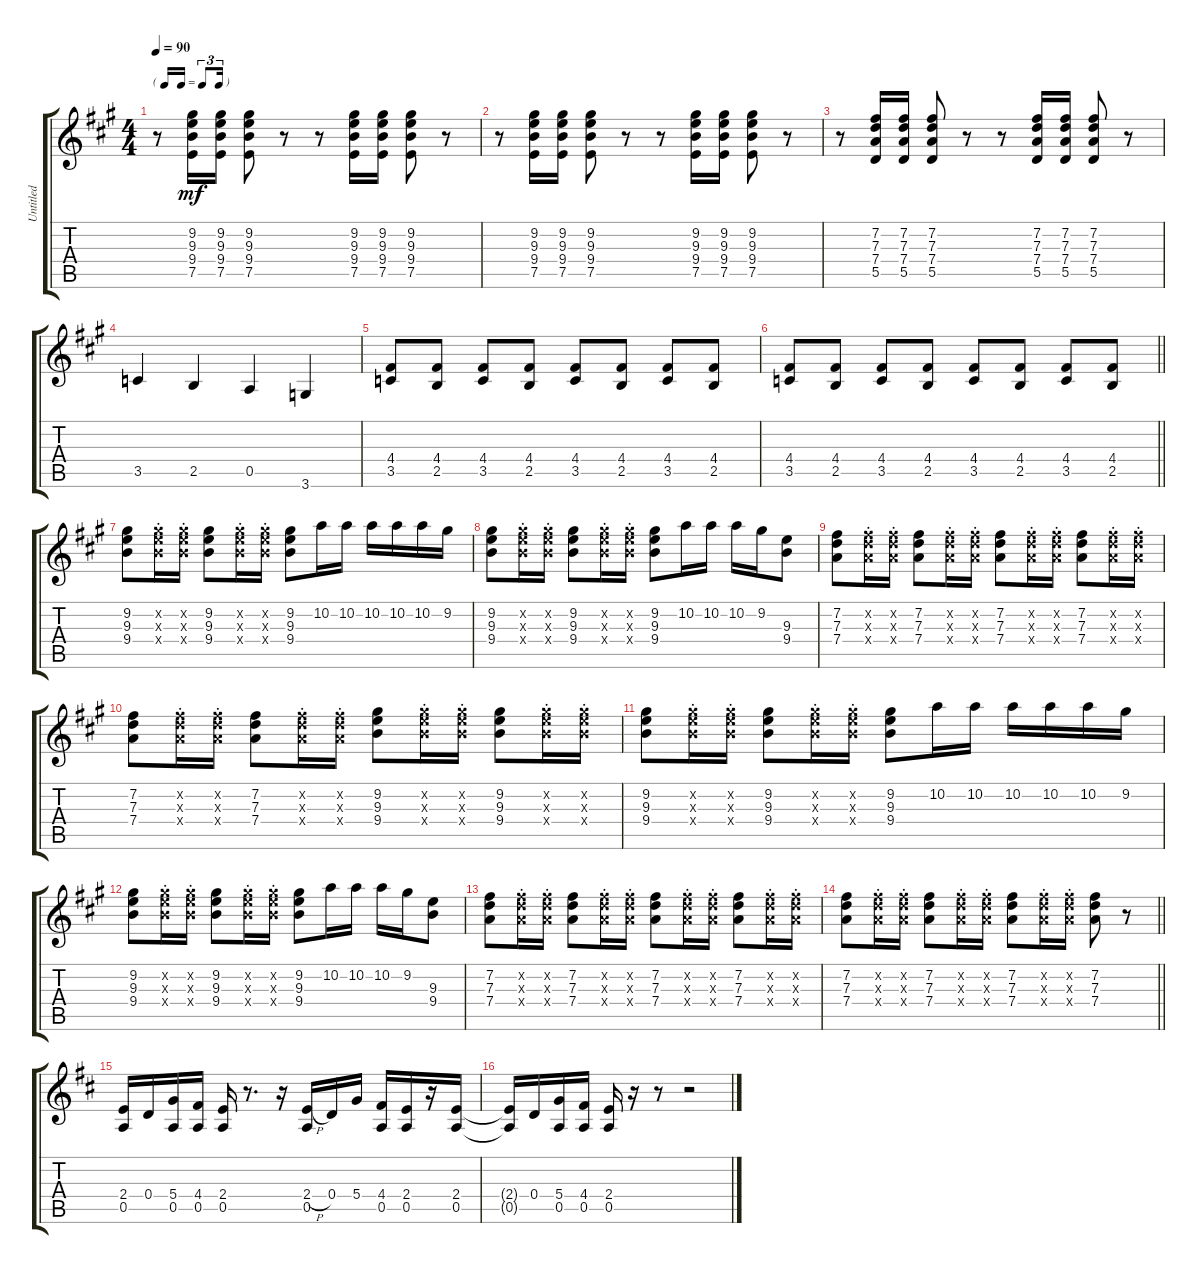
\track ("Untitled" "Untitled") {instrument distortionguitar}
\staff {score tabs}
\tuning (E4 B3 G3 D3 A2 E2) {hide}
\ts (4 4)
\tf triplet16th
\tempo 90
\clef g2
\ks a
r.8{dy mf} (9.2 9.3 9.4 7.5).16 (9.2 9.3 9.4 7.5).16 (9.2 9.3 9.4 7.5).8 r.8 r.8 (9.2 9.3 9.4 7.5).16 (9.2 9.3 9.4 7.5).16 (9.2 9.3 9.4 7.5).8 r.8 |
r.8 (9.2 9.3 9.4 7.5).16 (9.2 9.3 9.4 7.5).16 (9.2 9.3 9.4 7.5).8 r.8 r.8 (9.2 9.3 9.4 7.5).16 (9.2 9.3 9.4 7.5).16 (9.2 9.3 9.4 7.5).8 r.8 |
r.8 (7.2 7.3 7.4 5.5).16 (7.2 7.3 7.4 5.5).16 (7.2 7.3 7.4 5.5).8 r.8 r.8 (7.2 7.3 7.4 5.5).16 (7.2 7.3 7.4 5.5).16 (7.2 7.3 7.4 5.5).8 r.8 |
3.5.4 2.5.4 0.5.4 3.6.4 |
(4.4 3.5).8 (4.4 2.5).8 (4.4 3.5).8 (4.4 2.5).8 (4.4 3.5).8 (4.4 2.5).8 (4.4 3.5).8 (4.4 2.5).8 |
\barLineRight lightlight
(4.4 3.5).8 (4.4 2.5).8 (4.4 3.5).8 (4.4 2.5).8 (4.4 3.5).8 (4.4 2.5).8 (4.4 3.5).8 (4.4 2.5).8 |
(9.2 9.3 9.4).8 (9.2{st x} 9.3{st x} 9.4{st x}).16 (9.2{st x} 9.3{st x} 9.4{st x}).16 (9.2 9.3 9.4).8 (9.2{st x} 9.3{st x} 9.4{st x}).16 (9.2{st x} 9.3{st x} 9.4{st x}).16 (9.2 9.3 9.4).8 10.2.16 10.2.16 10.2.16 10.2.16 10.2.16 9.2.16 |
(9.2 9.3 9.4).8 (9.2{st x} 9.3{st x} 9.4{st x}).16 (9.2{st x} 9.3{st x} 9.4{st x}).16 (9.2 9.3 9.4).8 (9.2{st x} 9.3{st x} 9.4{st x}).16 (9.2{st x} 9.3{st x} 9.4{st x}).16 (9.2 9.3 9.4).8 10.2.16 10.2.16 10.2.16 9.2.16 (9.3 9.4).8 |
(7.2 7.3 7.4).8 (7.2{st x} 7.3{st x} 7.4{st x}).16 (7.2{st x} 7.3{st x} 7.4{st x}).16 (7.2 7.3 7.4).8 (7.2{st x} 7.3{st x} 7.4{st x}).16 (7.2{st x} 7.3{st x} 7.4{st x}).16 (7.2 7.3 7.4).8 (7.2{st x} 7.3{st x} 7.4{st x}).16 (7.2{st x} 7.3{st x} 7.4{st x}).16 (7.2 7.3 7.4).8 (7.2{st x} 7.3{st x} 7.4{st x}).16 (7.2{st x} 7.3{st x} 7.4{st x}).16 |
(7.2 7.3 7.4).8 (7.2{st x} 7.3{st x} 7.4{st x}).16 (7.2{st x} 7.3{st x} 7.4{st x}).16 (7.2 7.3 7.4).8 (7.2{st x} 7.3{st x} 7.4{st x}).16 (7.2{st x} 7.3{st x} 7.4{st x}).16 (9.2 9.3 9.4).8 (9.2{st x} 9.3{st x} 9.4{st x}).16 (9.2{st x} 9.3{st x} 9.4{st x}).16 (9.2 9.3 9.4).8 (9.2{st x} 9.3{st x} 9.4{st x}).16 (9.2{st x} 9.3{st x} 9.4{st x}).16 |
(9.2 9.3 9.4).8 (9.2{st x} 9.3{st x} 9.4{st x}).16 (9.2{st x} 9.3{st x} 9.4{st x}).16 (9.2 9.3 9.4).8 (9.2{st x} 9.3{st x} 9.4{st x}).16 (9.2{st x} 9.3{st x} 9.4{st x}).16 (9.2 9.3 9.4).8 10.2.16 10.2.16 10.2.16 10.2.16 10.2.16 9.2.16 |
(9.2 9.3 9.4).8 (9.2{st x} 9.3{st x} 9.4{st x}).16 (9.2{st x} 9.3{st x} 9.4{st x}).16 (9.2 9.3 9.4).8 (9.2{st x} 9.3{st x} 9.4{st x}).16 (9.2{st x} 9.3{st x} 9.4{st x}).16 (9.2 9.3 9.4).8 10.2.16 10.2.16 10.2.16 9.2.16 (9.3 9.4).8 |
(7.2 7.3 7.4).8 (7.2{st x} 7.3{st x} 7.4{st x}).16 (7.2{st x} 7.3{st x} 7.4{st x}).16 (7.2 7.3 7.4).8 (7.2{st x} 7.3{st x} 7.4{st x}).16 (7.2{st x} 7.3{st x} 7.4{st x}).16 (7.2 7.3 7.4).8 (7.2{st x} 7.3{st x} 7.4{st x}).16 (7.2{st x} 7.3{st x} 7.4{st x}).16 (7.2 7.3 7.4).8 (7.2{st x} 7.3{st x} 7.4{st x}).16 (7.2{st x} 7.3{st x} 7.4{st x}).16 |
\barLineRight lightlight
(7.2 7.3 7.4).8 (7.2{st x} 7.3{st x} 7.4{st x}).16 (7.2{st x} 7.3{st x} 7.4{st x}).16 (7.2 7.3 7.4).8 (7.2{st x} 7.3{st x} 7.4{st x}).16 (7.2{st x} 7.3{st x} 7.4{st x}).16 (7.2 7.3 7.4).8 (7.2{st x} 7.3{st x} 7.4{st x}).16 (7.2{st x} 7.3{st x} 7.4{st x}).16 (7.2 7.3 7.4).8 r.8 |
\ks d
(2.4 0.5).16 0.4.16 (5.4 0.5).16 (4.4 0.5).16 (2.4 0.5).16 r.8{d} r.16 (2.4{h} 0.5).16 0.4.16 5.4.16 (4.4 0.5).16 (2.4 0.5).16 r.16 (2.4 0.5).16 |
(2.4{t} 0.5{t}).16 0.4.16 (5.4 0.5).16 (4.4 0.5).16 (2.4 0.5).16 r.16 r.8 r.2
